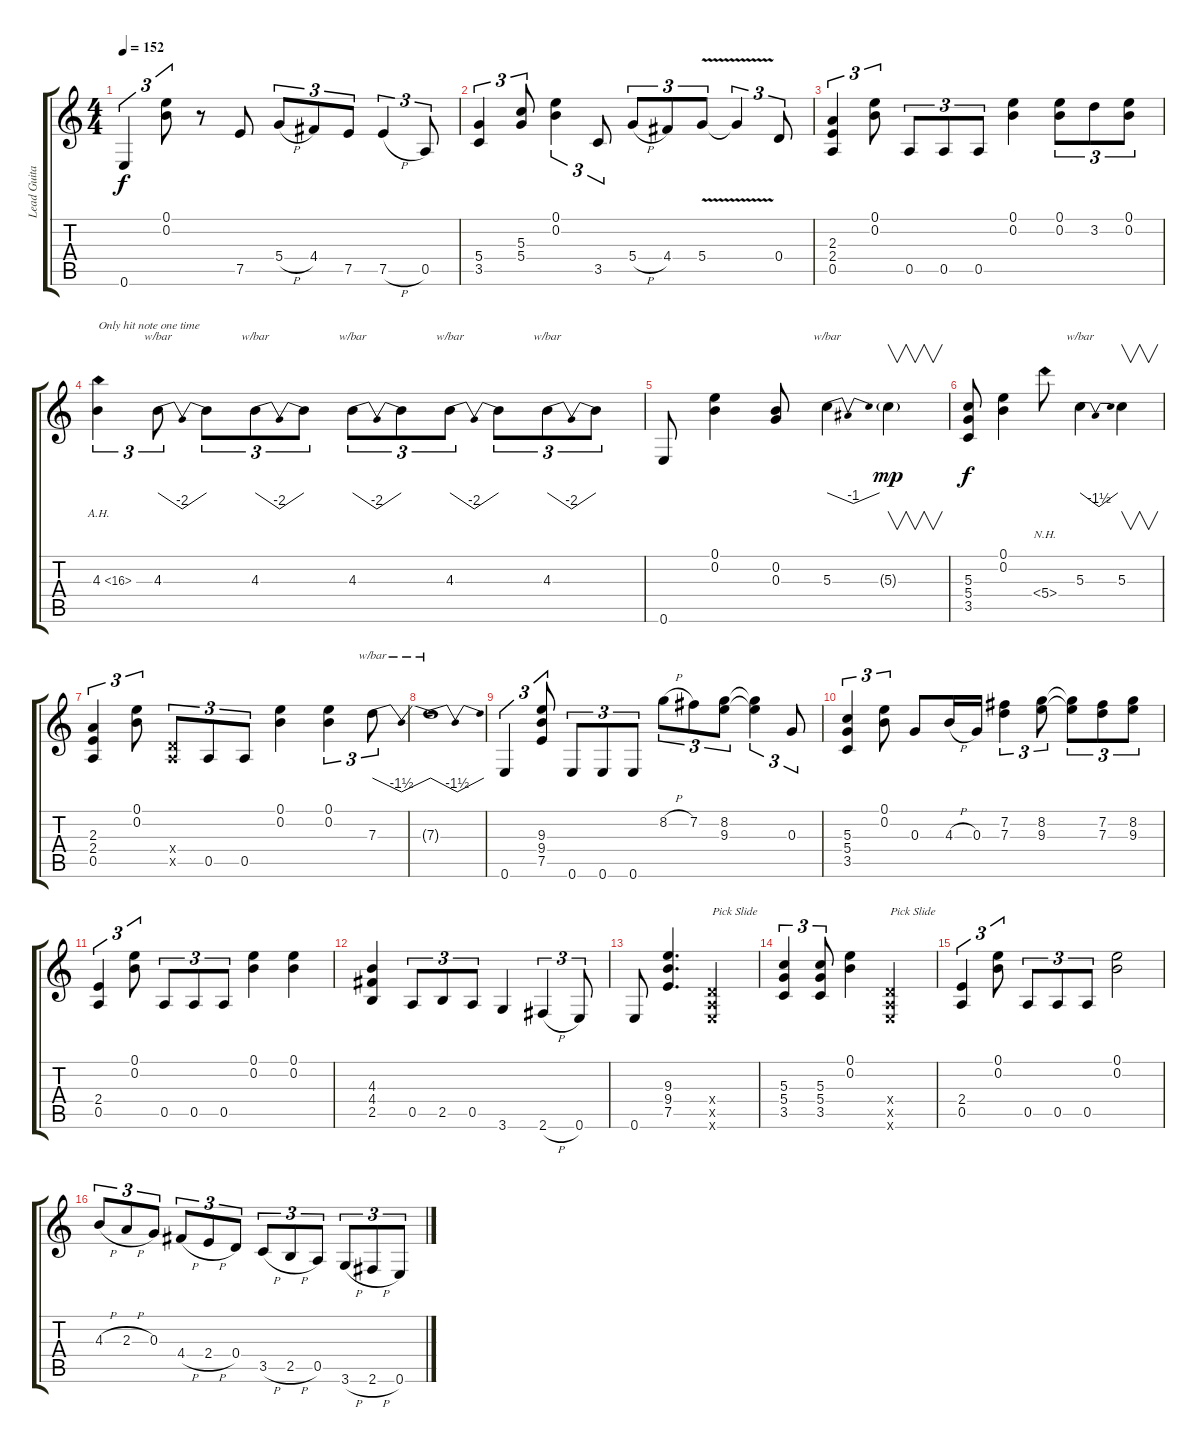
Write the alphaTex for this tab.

\track ("Lead Guitar" "Lead Guita") {instrument acousticguitarnylon}
\staff {score tabs}
\tuning (E4 B3 G3 D3 A2 E2) {hide}
\ts (4 4)
\tempo 152
\clef g2
\ks c
0.6.4{tu (3 2) dy f balance 8} (0.1 0.2).8{tu (3 2)} r.8 7.5.8 5.4{h}.8{tu (3 2)} 4.4.8{tu (3 2)} 7.5.8{tu (3 2)} 7.5{h}.4{tu (3 2)} 0.5.8{tu (3 2)} |
(5.4 3.5).4{tu (3 2)} (5.3 5.4).8{tu (3 2)} (0.1 0.2).4{tu (3 2)} 3.5.8{tu (3 2)} 5.4{h}.8{tu (3 2)} 4.4.8{tu (3 2)} 5.4{v}.8{tu (3 2)} 5.4{t}.4{tu (3 2)} 0.4.8{tu (3 2)} |
(2.3 2.4 0.5).4{tu (3 2)} (0.1 0.2).8{tu (3 2)} 0.5.8{tu (3 2)} 0.5.8{tu (3 2)} 0.5.8{tu (3 2)} (0.1 0.2).4 (0.1 0.2).8{tu (3 2)} 3.2.8{tu (3 2)} (0.1 0.2).8{tu (3 2)} |
4.3{ah 12}.4{tu (3 2) txt "Only hit note one time"} 4.3.8{tu (3 2) tbe (dip default 0 0 30 -8 60 0)} 4.3{t}.8{tu (3 2)} 4.3.8{tu (3 2) tbe (dip default 0 0 30 -8 60 0)} 4.3{t}.8{tu (3 2)} 4.3.8{tu (3 2) tbe (dip default 0 0 30 -8 60 0)} 4.3{t}.8{tu (3 2)} 4.3.8{tu (3 2) tbe (dip default 0 0 30 -8 60 0)} 4.3{t}.8{tu (3 2)} 4.3.8{tu (3 2) tbe (dip default 0 0 30 -8 60 0)} 4.3{t}.8{tu (3 2)} |
0.6.8 (0.1 0.2).4 (0.2 0.3).8 5.3.4{tbe (dip default 0 0 30 -4 60 0)} 5.3{g}.4{v dy mp} |
(5.3 5.4 3.5).8{dy f} (0.1 0.2).4 5.4{nh}.8 5.3.4{tbe (dip default 0 0 30 -6 60 0)} 5.3.4{v} |
(2.3 2.4 0.5).4{tu (3 2)} (0.1 0.2).8{tu (3 2)} (0.4{x} 0.5{x}).8{tu (3 2)} 0.5.8{tu (3 2)} 0.5.8{tu (3 2)} (0.1 0.2).4 (0.1 0.2).4{tu (3 2)} 7.3.8{tu (3 2) tbe (dip default 0 0 30 -6 60 0)} |
7.3{t}.1{tbe (dip default 0 0 30 -6 60 0)} |
0.6.4{tu (3 2)} (9.3 9.4 7.5).8{tu (3 2)} 0.6.8{tu (3 2)} 0.6.8{tu (3 2)} 0.6.8{tu (3 2)} 8.2{h}.8{tu (3 2)} 7.2.8{tu (3 2)} (8.2 9.3).8{tu (3 2)} (8.2{t} 9.3{t}).4{tu (3 2)} 0.3.8{tu (3 2)} |
(5.3 5.4 3.5).4{tu (3 2)} (0.1 0.2).8{tu (3 2)} 0.3.8 4.3{h}.16 0.3.16 (7.2 7.3).4{tu (3 2)} (8.2 9.3).8{tu (3 2)} (8.2{t} 9.3{t}).8{tu (3 2)} (7.2 7.3).8{tu (3 2)} (8.2 9.3).8{tu (3 2)} |
(2.4 0.5).4{tu (3 2)} (0.1 0.2).8{tu (3 2)} 0.5.8{tu (3 2)} 0.5.8{tu (3 2)} 0.5.8{tu (3 2)} (0.1 0.2).4 (0.1 0.2).4 |
(4.3 4.4 2.5).4 0.5.8{tu (3 2)} 2.5.8{tu (3 2)} 0.5.8{tu (3 2)} 3.6.4 2.6{h}.4{tu (3 2)} 0.6.8{tu (3 2)} |
0.6.8 (9.3 9.4 7.5).4{d} (0.4{x} 0.5{x} 0.6{x}).2{txt "Pick Slide"} |
(5.3 5.4 3.5).4{tu (3 2)} (5.3 5.4 3.5).8{tu (3 2)} (0.1 0.2).4 (0.4{x} 0.5{x} 0.6{x}).2{txt "Pick Slide"} |
(2.4 0.5).4{tu (3 2)} (0.1 0.2).8{tu (3 2)} 0.5.8{tu (3 2)} 0.5.8{tu (3 2)} 0.5.8{tu (3 2)} (0.1 0.2).2 |
4.3{h}.8{tu (3 2)} 2.3{h}.8{tu (3 2)} 0.3.8{tu (3 2)} 4.4{h}.8{tu (3 2)} 2.4{h}.8{tu (3 2)} 0.4.8{tu (3 2)} 3.5{h}.8{tu (3 2)} 2.5{h}.8{tu (3 2)} 0.5.8{tu (3 2)} 3.6{h}.8{tu (3 2)} 2.6{h}.8{tu (3 2)} 0.6.8{tu (3 2)}
